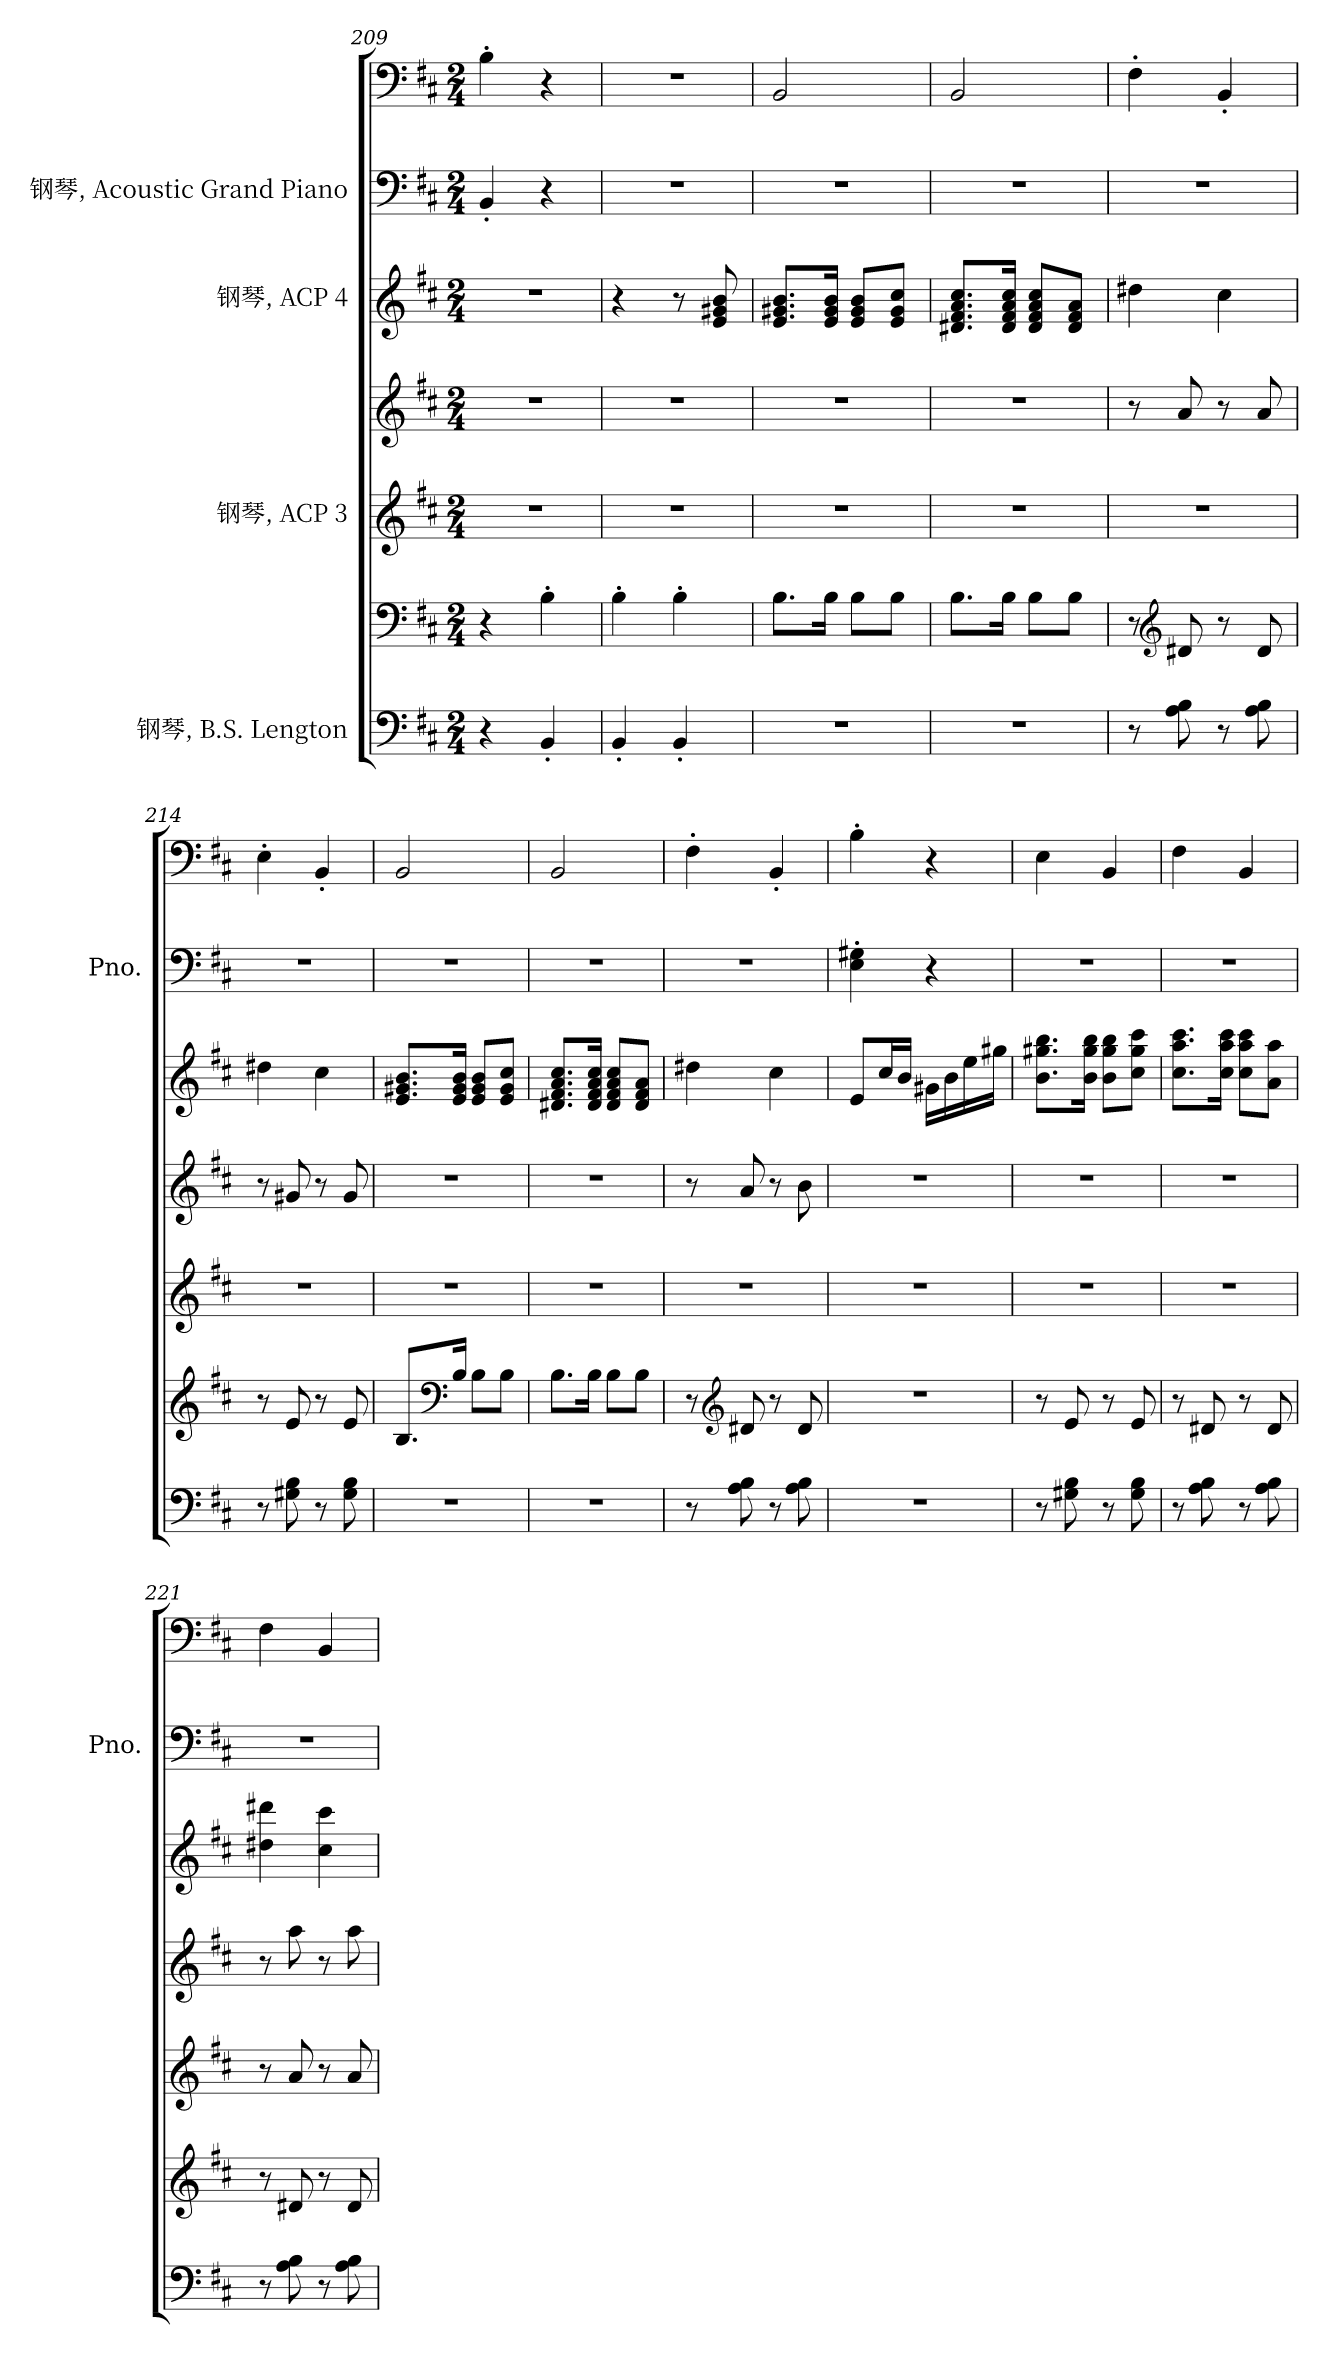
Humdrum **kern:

**kern	**kern	**kern	**kern	**kern	**kern	**kern
*part4	*part4	*part3	*part3	*part2	*part1	*part1
*staff7	*staff6	*staff5	*staff4	*staff3	*staff2	*staff1
*I"钢琴, B.S. Lengton	*	*I"钢琴, ACP 3	*	*I"钢琴, ACP 4	*I"钢琴, Acoustic Grand Piano	*
*	*	*	*	*	*I'Pno.	*
*clefF4	*clefF4	*clefG2	*clefG2	*clefG2	*clefF4	*clefF4
*k[f#c#]	*k[f#c#]	*k[f#c#]	*k[f#c#]	*k[f#c#]	*k[f#c#]	*k[f#c#]
*M2/4	*M2/4	*M2/4	*M2/4	*M2/4	*M2/4	*M2/4
=209	=209	=209	=209	=209	=209	=209
4r	4r	2r	2r	2r	4BB'/	4B'\
4BB'/	4B'\	.	.	.	4r	4r
=210	=210	=210	=210	=210	=210	=210
4BB'/	4B'\	2r	2r	4r	2r	2r
4BB'/	4B'\	.	.	8r	.	.
.	.	.	.	8e/ 8g#X/ 8b/	.	.
=211	=211	=211	=211	=211	=211	=211
2r	8.B\L	2r	2r	8.e/ 8.g#X/ 8.b/L	2r	2BB/
.	16B\Jk	.	.	16e/ 16g#/ 16b/Jk	.	.
.	8B\L	.	.	8e/ 8g#/ 8b/L	.	.
.	8B\J	.	.	8e/ 8g#/ 8cc#/J	.	.
=212	=212	=212	=212	=212	=212	=212
2r	8.B\L	2r	2r	8.d#X/ 8.f#/ 8.a/ 8.cc#/L	2r	2BB/
.	16B\Jk	.	.	16d#/ 16f#/ 16a/ 16cc#/Jk	.	.
.	8B\L	.	.	8d#/ 8f#/ 8a/ 8cc#/L	.	.
.	8B\J	.	.	8d#/ 8f#/ 8a/J	.	.
=213	=213	=213	=213	=213	=213	=213
8r	8r	2r	8r	4dd#X\	2r	4F#'\
*	*clefG2	*	*	*	*	*
8A\ 8B\	8d#X/	.	8a/	.	.	.
8r	8r	.	8r	4cc#\	.	4BB'/
8A\ 8B\	8d#/	.	8a/	.	.	.
=214	=214	=214	=214	=214	=214	=214
8r	8r	2r	8r	4dd#X\	2r	4E'\
8G#X\ 8B\	8e/	.	8g#X/	.	.	.
8r	8r	.	8r	4cc#\	.	4BB'/
8G#\ 8B\	8e/	.	8g#/	.	.	.
!!LO:PB:g=z
=215	=215	=215	=215	=215	=215	=215
2r	8.B/L	2r	2r	8.e/ 8.g#X/ 8.b/L	2r	2BB/
*	*clefF4	*	*	*	*	*
.	16B/Jk	.	.	16e/ 16g#/ 16b/Jk	.	.
.	8B\L	.	.	8e/ 8g#/ 8b/L	.	.
.	8B\J	.	.	8e/ 8g#/ 8cc#/J	.	.
=216	=216	=216	=216	=216	=216	=216
2r	8.B\L	2r	2r	8.d#X/ 8.f#/ 8.a/ 8.cc#/L	2r	2BB/
.	16B\Jk	.	.	16d#/ 16f#/ 16a/ 16cc#/Jk	.	.
.	8B\L	.	.	8d#/ 8f#/ 8a/ 8cc#/L	.	.
.	8B\J	.	.	8d#/ 8f#/ 8a/J	.	.
=217	=217	=217	=217	=217	=217	=217
*	*	*	*	*	*	*MM127
8r	8r	2r	8r	4dd#X\	2r	4F#'\
*	*clefG2	*	*	*	*	*
8A\ 8B\	8d#X/	.	8a/	.	.	.
8r	8r	.	8r	4cc#\	.	4BB'/
8A\ 8B\	8d#/	.	8b\	.	.	.
=218	=218	=218	=218	=218	=218	=218
2r	2r	2r	2r	8e/L	4E\' 4G#X\'	4B'\
.	.	.	.	16cc#/L	.	.
.	.	.	.	16b/JJ	.	.
.	.	.	.	16g#X\LL	4r	4r
.	.	.	.	16b\	.	.
.	.	.	.	16ee\	.	.
.	.	.	.	16gg#X\JJ	.	.
=219	=219	=219	=219	=219	=219	=219
*	*	*	*	*	*	*MM132
8r	8r	2r	2r	8.b\ 8.gg#X\ 8.bb\L	2r	4E\
8G#X\ 8B\	8e/	.	.	.	.	.
.	.	.	.	16b\ 16gg#\ 16bb\Jk	.	.
8r	8r	.	.	8b\ 8gg#\ 8bb\L	.	4BB/
8G#\ 8B\	8e/	.	.	8cc#\ 8gg#\ 8ccc#\J	.	.
!!LO:PB:g=z
=220	=220	=220	=220	=220	=220	=220
8r	8r	2r	2r	8.cc#\ 8.aa\ 8.ccc#\L	2r	4F#\
8A\ 8B\	8d#X/	.	.	.	.	.
.	.	.	.	16cc#\ 16aa\ 16ccc#\Jk	.	.
8r	8r	.	.	8cc#\ 8aa\ 8ccc#\L	.	4BB/
8A\ 8B\	8d#/	.	.	8a\ 8aa\J	.	.
=221	=221	=221	=221	=221	=221	=221
8r	8r	8r	8r	4dd#X\ 4ddd#X\	2r	4F#\
8A\ 8B\	8d#X/	8a/	8aa\	.	.	.
8r	8r	8r	8r	4cc#\ 4ccc#\	.	4BB/
8A\ 8B\	8d#/	8a/	8aa\	.	.	.
=	=	=	=	=	=	=
*-	*-	*-	*-	*-	*-	*-
